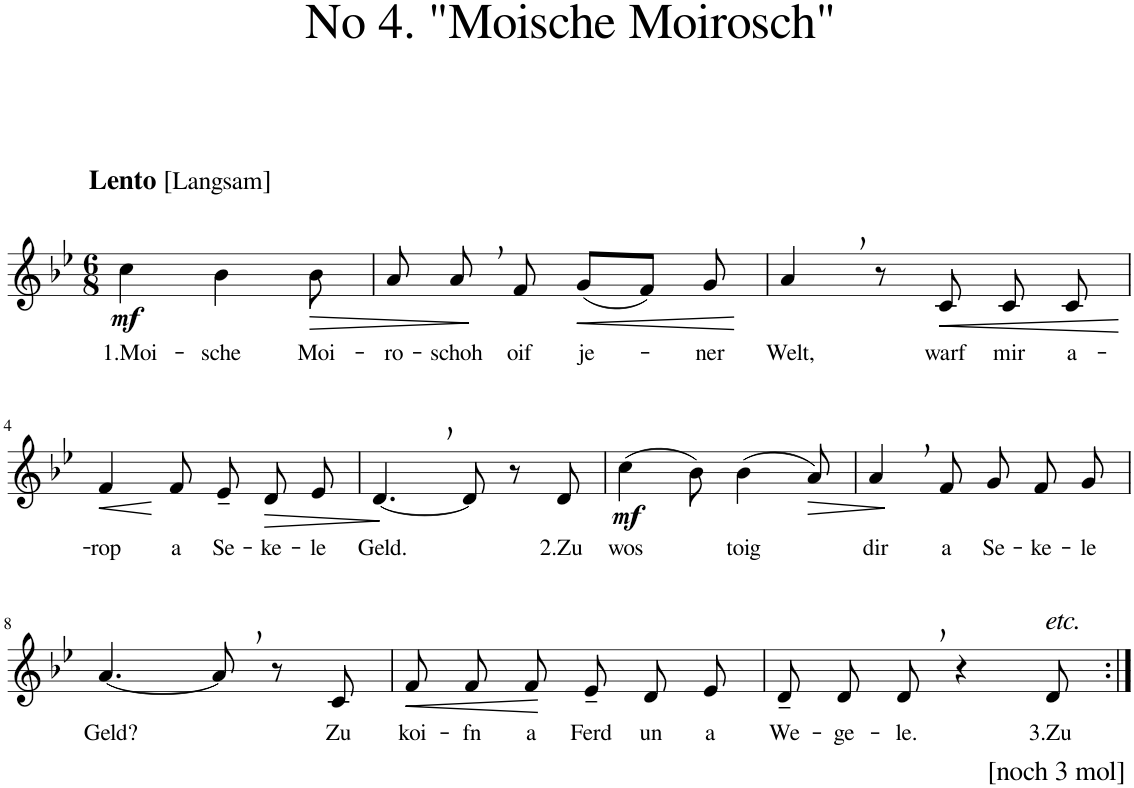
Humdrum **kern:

**kern	**text	**dynam
*part1	*part1	*part1
*staff1	*staff1	*staff1
*I"Klavier	*	*
*I'Klav.	*	*
*clefG2	*	*
*k[b-e-]	*	*
*M6/8	*	*
=1	=1	=1
!LO:TX:a:B:t=Lento	!	!
!LO:TX:a:t=[	!	!
!LO:TX:a:t=Langsam	!	!
!LO:TX:a:t=]	!	!
!	!LO:LY:b	!LO:DY:b
4cc\	1.Moi-	mf
!	!LO:LY:b	!
4b-\	-sche	.
!	!LO:LY:b	!LO:HP:b
8b-\	Moi-	>
.	.	]
=2	=2	=2
!	!LO:LY:b	!
8a/	-ro-	.
!	!LO:LY:b	!
8a,/	-schoh	.
!	!LO:LY:b	!
8f/	oif	.
!	!LO:LY:b	!LO:HP:b
(8g/L	je-	<
8f/J)	.	.
!	!LO:LY:b	!
8g/	-ner	.
.	.	[
=3	=3	=3
!	!LO:LY:b	!
4a,/	Welt,	.
8r	.	.
!	!LO:LY:b	!LO:HP:b
8c/	warf	<
!	!LO:LY:b	!
8c/	mir	.
!	!LO:LY:b	!
8c/	a-	.
.	.	[
!!LO:LB:g=z
=4	=4	=4
!	!LO:LY:b	!LO:HP:b
4f/	-rop	<
!	!LO:LY:b	!
8f/	a	.
!	!LO:LY:b	!
8e-~/	Se-	.
!	!LO:LY:b	!LO:HP:b
8d/	-ke-	>
!	!LO:LY:b	!
8e-/	-le	.
.	.	[ ]
=5	=5	=5
!	!LO:LY:b	!
[4.d,/	Geld.	.
8d/]	.	.
8r	.	.
!	!LO:LY:b	!
8d/	2.Zu	.
=6	=6	=6
!	!LO:LY:b	!LO:DY:b
(4cc\	wos	mf
8b-\)	.	.
!	!LO:LY:b	!
(4b-\	toig	.
!	!	!LO:HP:b
8a/)	.	>
.	.	]
=7	=7	=7
!	!LO:LY:b	!
4a,/	dir	.
!	!LO:LY:b	!
8f/	a	.
!	!LO:LY:b	!
8g/	Se-	.
!	!LO:LY:b	!
8f/	-ke-	.
!	!LO:LY:b	!
8g/	-le	.
!!LO:LB:g=z
=8	=8	=8
!	!LO:LY:b	!
[4.a/	Geld?	.
8a,/]	.	.
8r	.	.
!	!LO:LY:b	!
8c/	Zu	.
=9	=9	=9
!	!LO:LY:b	!LO:HP:b
8f/	koi-	<
!	!LO:LY:b	!
8f/	-fn	.
!	!LO:LY:b	!
8f/	a	.
!	!LO:LY:b	!
8e-~/	Ferd	.
!	!LO:LY:b	!
8d/	un	.
!	!LO:LY:b	!
8e-/	a	.
.	.	[
=10	=10	=10
!	!LO:LY:b	!
8d~/	We-	.
!	!LO:LY:b	!
8d/	-ge-	.
!	!LO:LY:b	!
8d,/	-le.	.
4r	.	.
!LO:TX:a:i:t=etc.	!	!
!LO:TX:b:t=[noch 3 mol]	!	!
!	!LO:LY:b	!
8d/	3.Zu	.
=:|!	=:|!	=:|!
*-	*-	*-
